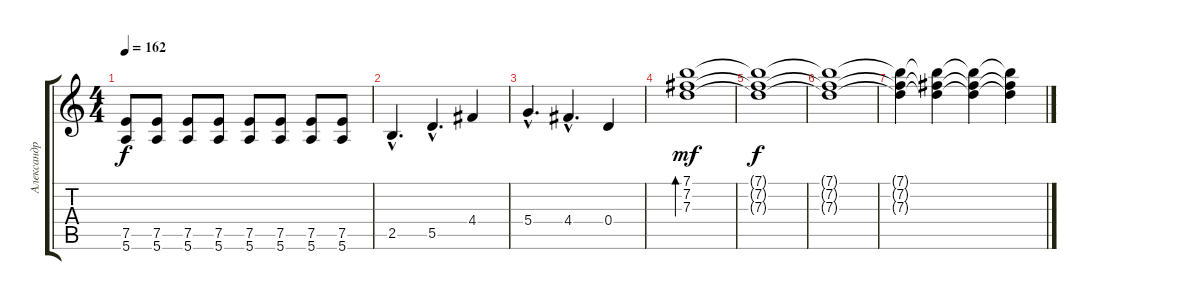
\track ("Александр \"Голый\" Голант" "Александр ") {instrument distortionguitar}
\staff {score tabs}
\tuning (E4 B3 G3 D3 A2 E2) {hide}
\ts (4 4)
\tempo 162
\clef g2
\ks c
(7.5 5.6).8{dy f} (7.5 5.6).8 (7.5 5.6).8 (7.5 5.6).8 (7.5 5.6).8 (7.5 5.6).8 (7.5 5.6).8 (7.5 5.6).8 |
2.5{hac}.4{d} 5.5{hac}.4{d} 4.4.4 |
5.4{hac}.4{d} 4.4{hac}.4{d} 0.4.4 |
(7.1 7.2 7.3).1{bd 120 dy mf} |
(7.1{t} 7.2{t} 7.3{t}).1{dy f} |
(7.1{t} 7.2{t} 7.3{t}).1 |
(7.1{t} 7.2{t} 7.3{t}).4{volume 11} (7.1{t} 7.2{t} 7.3{t}).4{volume 8} (7.1{t} 7.2{t} 7.3{t}).4{volume 3} (7.1{t} 7.2{t} 7.3{t}).4
